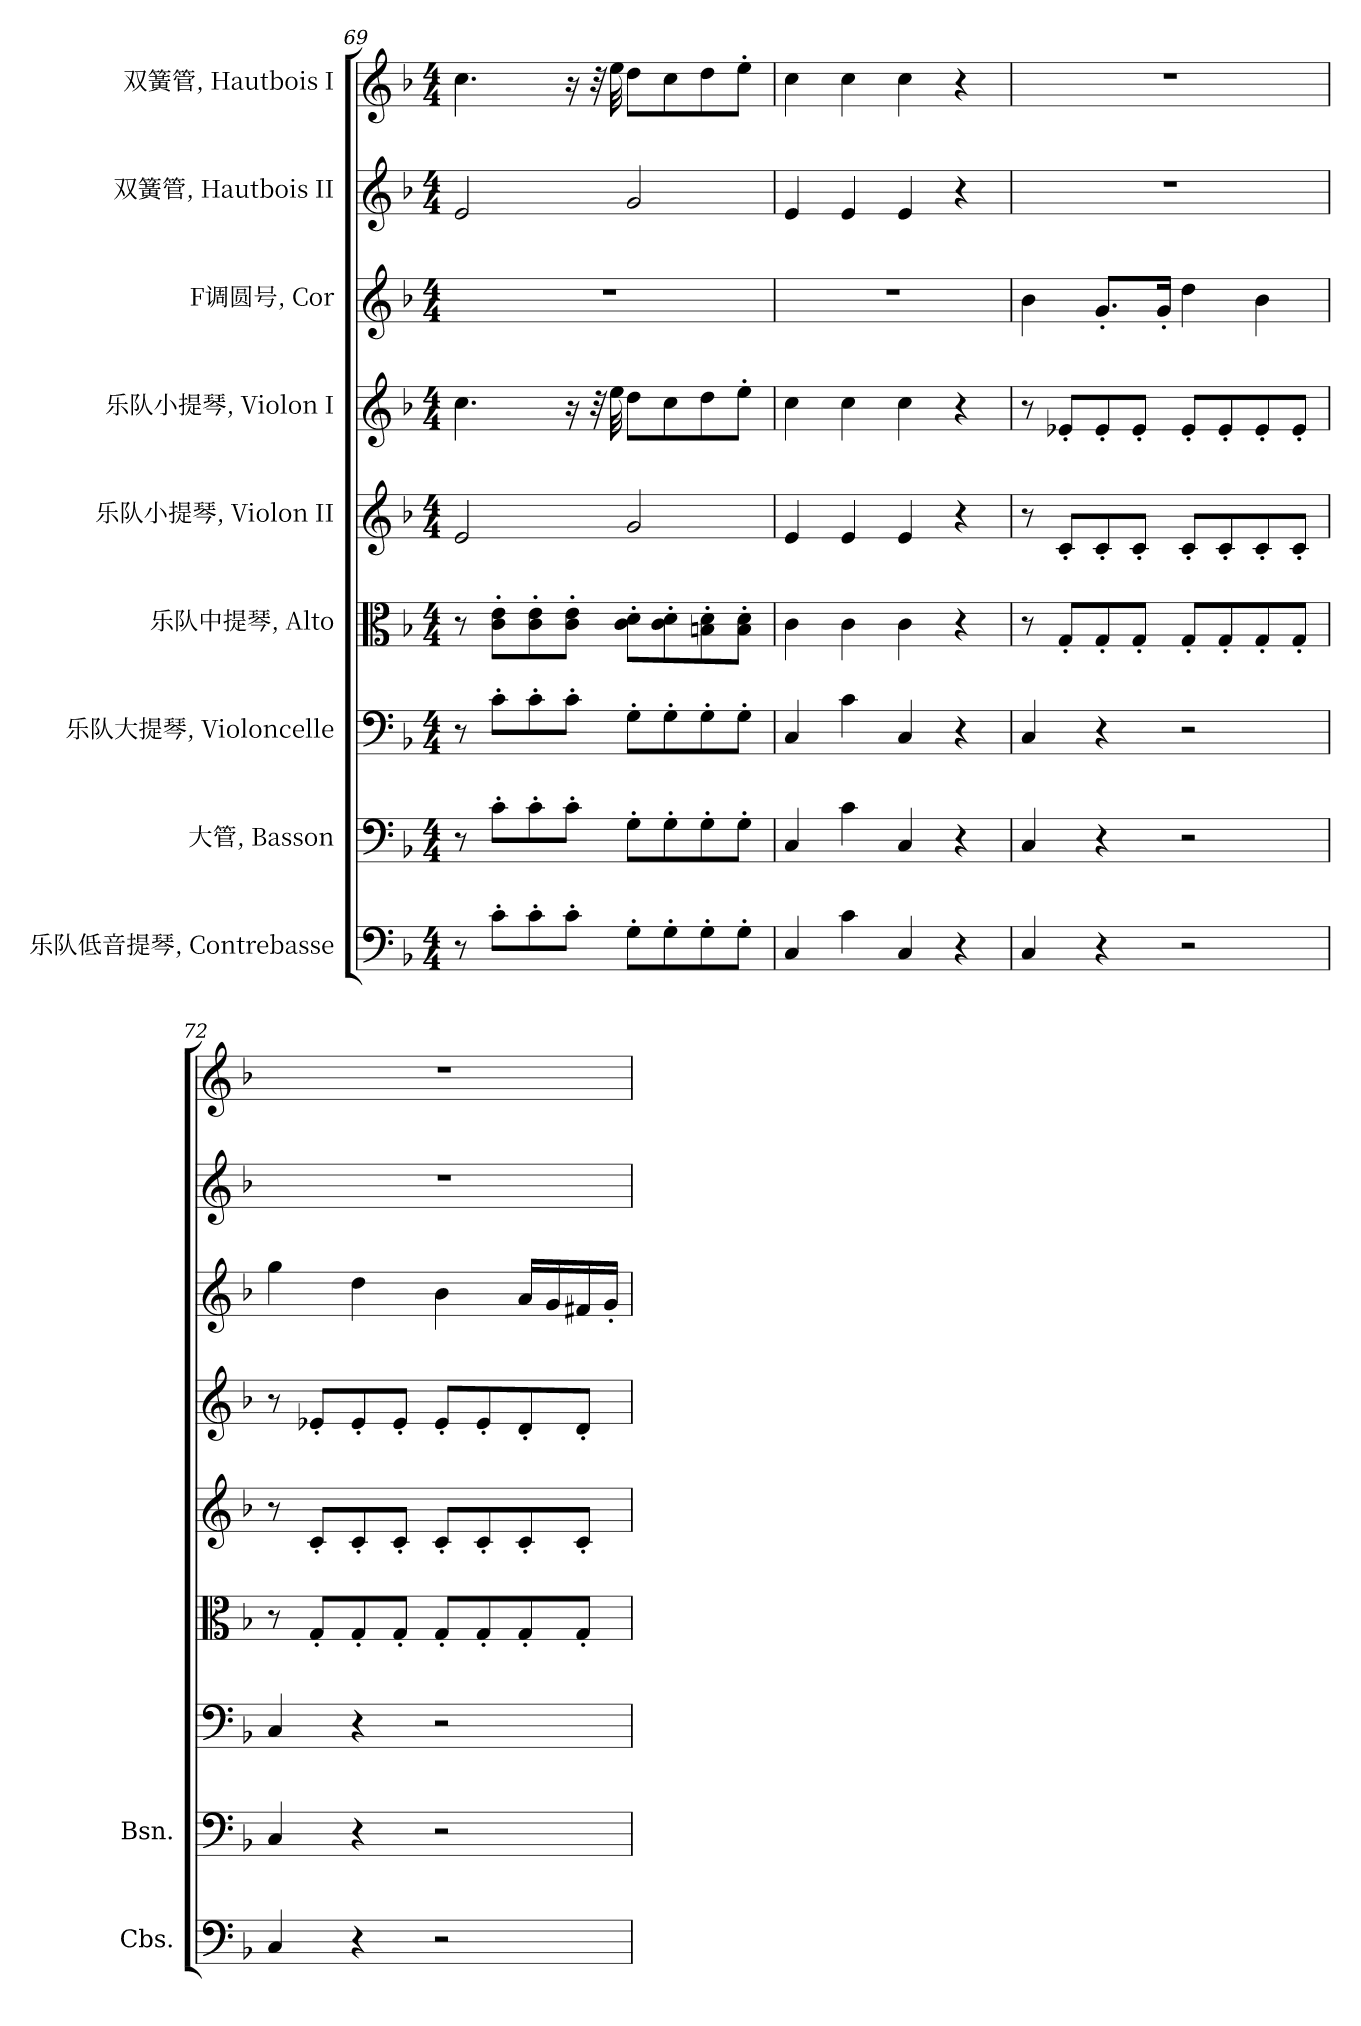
**kern	**kern	**kern	**kern	**kern	**kern	**kern	**kern	**kern
*part9	*part8	*part7	*part6	*part5	*part4	*part3	*part2	*part1
*staff9	*staff8	*staff7	*staff6	*staff5	*staff4	*staff3	*staff2	*staff1
*I"乐队低音提琴, Contrebasse	*I"大管, Basson	*I"乐队大提琴, Violoncelle	*I"乐队中提琴, Alto	*I"乐队小提琴, Violon II	*I"乐队小提琴, Violon I	*I"F调圆号, Cor	*I"双簧管, Hautbois II	*I"双簧管, Hautbois I
*I'Cbs.	*I'Bsn.	*	*	*	*	*	*	*
*clefF4	*clefF4	*clefF4	*clefC3	*clefG2	*clefG2	*clefG2	*clefG2	*clefG2
*ITrd7c12	*	*	*	*	*	*ITrd4c7	*	*
*k[b-]	*k[b-]	*k[b-]	*k[b-]	*k[b-]	*k[b-]	*k[b-e-]	*k[b-]	*k[b-]
*M4/4	*M4/4	*M4/4	*M4/4	*M4/4	*M4/4	*M4/4	*M4/4	*M4/4
=69	=69	=69	=69	=69	=69	=69	=69	=69
8r	8r	8r	8r	2e/	4.cc\	1r	2e/	4.cc\
8C'\L	8c'\L	8c'\L	8c\' 8e\'L	.	.	.	.	.
8C'\	8c'\	8c'\	8c\' 8e\'	.	.	.	.	.
8C'\J	8c'\J	8c'\J	8c\' 8e\'J	.	16r	.	.	16r
.	.	.	.	.	32r	.	.	32r
.	.	.	.	.	32ee\	.	.	32ee\
8GG'\L	8G'\L	8G'\L	8c\' 8d\'L	2g/	8dd\L	.	2g/	8dd\L
8GG'\	8G'\	8G'\	8c\' 8d\'	.	8cc\	.	.	8cc\
8GG'\	8G'\	8G'\	8Bn\' 8d\'	.	8dd\	.	.	8dd\
8GG'\J	8G'\J	8G'\J	8B\' 8d\'J	.	8ee'\J	.	.	8ee'\J
!!LO:PB:g=z
=70	=70	=70	=70	=70	=70	=70	=70	=70
4CC/	4C/	4C/	4c\	4e/	4cc\	1r	4e/	4cc\
4C\	4c\	4c\	4c\	4e/	4cc\	.	4e/	4cc\
4CC/	4C/	4C/	4c\	4e/	4cc\	.	4e/	4cc\
4r	4r	4r	4r	4r	4r	.	4r	4r
=71	=71	=71	=71	=71	=71	=71	=71	=71
4CC/	4C/	4C/	8r	8r	8r	4e-\	1r	1r
.	.	.	8G'/L	8c'/L	8e-X'/L	.	.	.
4r	4r	4r	8G'/	8c'/	8e-'/	8.c'/L	.	.
.	.	.	8G'/J	8c'/J	8e-'/J	.	.	.
.	.	.	.	.	.	16c'/Jk	.	.
2r	2r	2r	8G'/L	8c'/L	8e-'/L	4g\	.	.
.	.	.	8G'/	8c'/	8e-'/	.	.	.
.	.	.	8G'/	8c'/	8e-'/	4e-\	.	.
.	.	.	8G'/J	8c'/J	8e-'/J	.	.	.
=72	=72	=72	=72	=72	=72	=72	=72	=72
4CC/	4C/	4C/	8r	8r	8r	4cc\	1r	1r
.	.	.	8G'/L	8c'/L	8e-X'/L	.	.	.
4r	4r	4r	8G'/	8c'/	8e-'/	4g\	.	.
.	.	.	8G'/J	8c'/J	8e-'/J	.	.	.
2r	2r	2r	8G'/L	8c'/L	8e-'/L	4e-\	.	.
.	.	.	8G'/	8c'/	8e-'/	.	.	.
.	.	.	8G'/	8c'/	8d'/	16d/LL	.	.
.	.	.	.	.	.	16c/	.	.
.	.	.	8G'/J	8c'/J	8d'/J	16Bn/	.	.
.	.	.	.	.	.	16c'/JJ	.	.
=	=	=	=	=	=	=	=	=
*-	*-	*-	*-	*-	*-	*-	*-	*-
